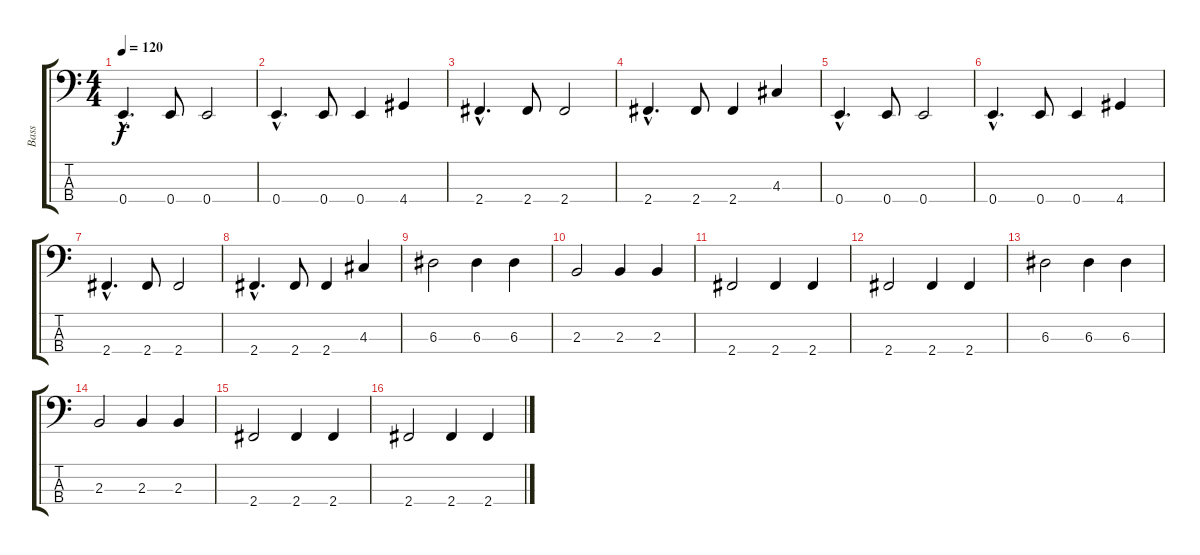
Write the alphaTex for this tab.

\track ("Bass" "Bass") {instrument electricbassfinger}
\staff {score tabs}
\tuning (G2 D2 A1 E1) {hide}
\ts (4 4)
\tempo 120
\clef f4
\ks c
0.4{hac}.4{d dy f} 0.4.8 0.4.2 |
0.4{hac}.4{d} 0.4.8 0.4.4 4.4.4 |
2.4{hac}.4{d} 2.4.8 2.4.2 |
2.4{hac}.4{d} 2.4.8 2.4.4 4.3.4 |
0.4{hac}.4{d} 0.4.8 0.4.2 |
0.4{hac}.4{d} 0.4.8 0.4.4 4.4.4 |
2.4{hac}.4{d} 2.4.8 2.4.2 |
2.4{hac}.4{d} 2.4.8 2.4.4 4.3.4 |
6.3.2 6.3.4 6.3.4 |
2.3.2 2.3.4 2.3.4 |
2.4.2 2.4.4 2.4.4 |
2.4.2 2.4.4 2.4.4 |
6.3.2 6.3.4 6.3.4 |
2.3.2 2.3.4 2.3.4 |
2.4.2 2.4.4 2.4.4 |
2.4.2 2.4.4 2.4.4
